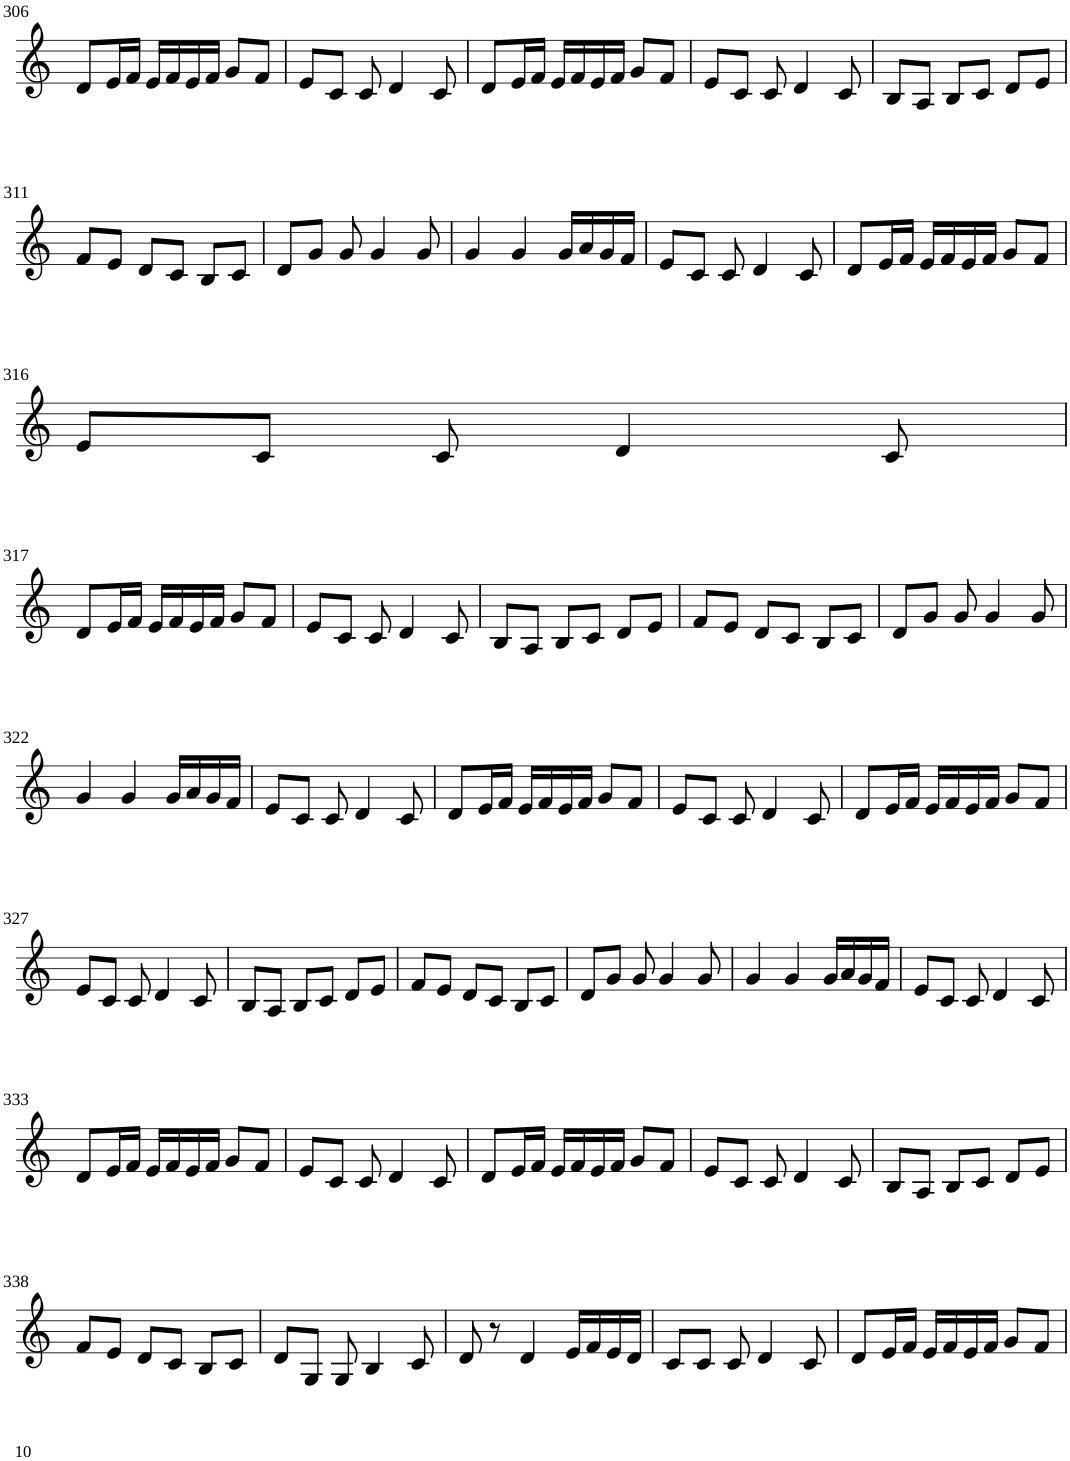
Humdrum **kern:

**kern
*part1
*staff1
*I"Violin
!!LO:PB:g=z
*clefG2
*k[]
*M3/4
=306
8d/L
16e/L
16f/JJ
16e/LL
16f/
16e/
16f/JJ
8g/L
8f/J
=307
8e/L
8c/J
8c/
4d/
8c/
=308
8d/L
16e/L
16f/JJ
16e/LL
16f/
16e/
16f/JJ
8g/L
8f/J
=309
8e/L
8c/J
8c/
4d/
8c/
=310
8B/L
8A/J
8B/L
8c/J
8d/L
8e/J
!!LO:LB:g=z
=311
8f/L
8e/J
8d/L
8c/J
8B/L
8c/J
=312
8d/L
8g/J
8g/
4g/
8g/
=313
4g/
4g/
16g/LL
16a/
16g/
16f/JJ
=314
8e/L
8c/J
8c/
4d/
8c/
=315
8d/L
16e/L
16f/JJ
16e/LL
16f/
16e/
16f/JJ
8g/L
8f/J
!!LO:LB:g=z
=316
8e/L
8c/J
8c/
4d/
8c/
!!LO:LB:g=z
=317
8d/L
16e/L
16f/JJ
16e/LL
16f/
16e/
16f/JJ
8g/L
8f/J
=318
8e/L
8c/J
8c/
4d/
8c/
=319
8B/L
8A/J
8B/L
8c/J
8d/L
8e/J
=320
8f/L
8e/J
8d/L
8c/J
8B/L
8c/J
=321
8d/L
8g/J
8g/
4g/
8g/
!!LO:LB:g=z
=322
4g/
4g/
16g/LL
16a/
16g/
16f/JJ
=323
8e/L
8c/J
8c/
4d/
8c/
=324
8d/L
16e/L
16f/JJ
16e/LL
16f/
16e/
16f/JJ
8g/L
8f/J
=325
8e/L
8c/J
8c/
4d/
8c/
=326
8d/L
16e/L
16f/JJ
16e/LL
16f/
16e/
16f/JJ
8g/L
8f/J
!!LO:LB:g=z
=327
8e/L
8c/J
8c/
4d/
8c/
=328
8B/L
8A/J
8B/L
8c/J
8d/L
8e/J
=329
8f/L
8e/J
8d/L
8c/J
8B/L
8c/J
=330
8d/L
8g/J
8g/
4g/
8g/
=331
4g/
4g/
16g/LL
16a/
16g/
16f/JJ
=332
8e/L
8c/J
8c/
4d/
8c/
!!LO:LB:g=z
=333
8d/L
16e/L
16f/JJ
16e/LL
16f/
16e/
16f/JJ
8g/L
8f/J
=334
8e/L
8c/J
8c/
4d/
8c/
=335
8d/L
16e/L
16f/JJ
16e/LL
16f/
16e/
16f/JJ
8g/L
8f/J
=336
8e/L
8c/J
8c/
4d/
8c/
=337
8B/L
8A/J
8B/L
8c/J
8d/L
8e/J
!!LO:LB:g=z
=338
8f/L
8e/J
8d/L
8c/J
8B/L
8c/J
=339
8d/L
8G/J
8G/
4B/
8c/
=340
8d/
8r
4d/
16e/LL
16f/
16e/
16d/JJ
=341
8c/L
8c/J
8c/
4d/
8c/
=342
8d/L
16e/L
16f/JJ
16e/LL
16f/
16e/
16f/JJ
8g/L
8f/J
=
*-
